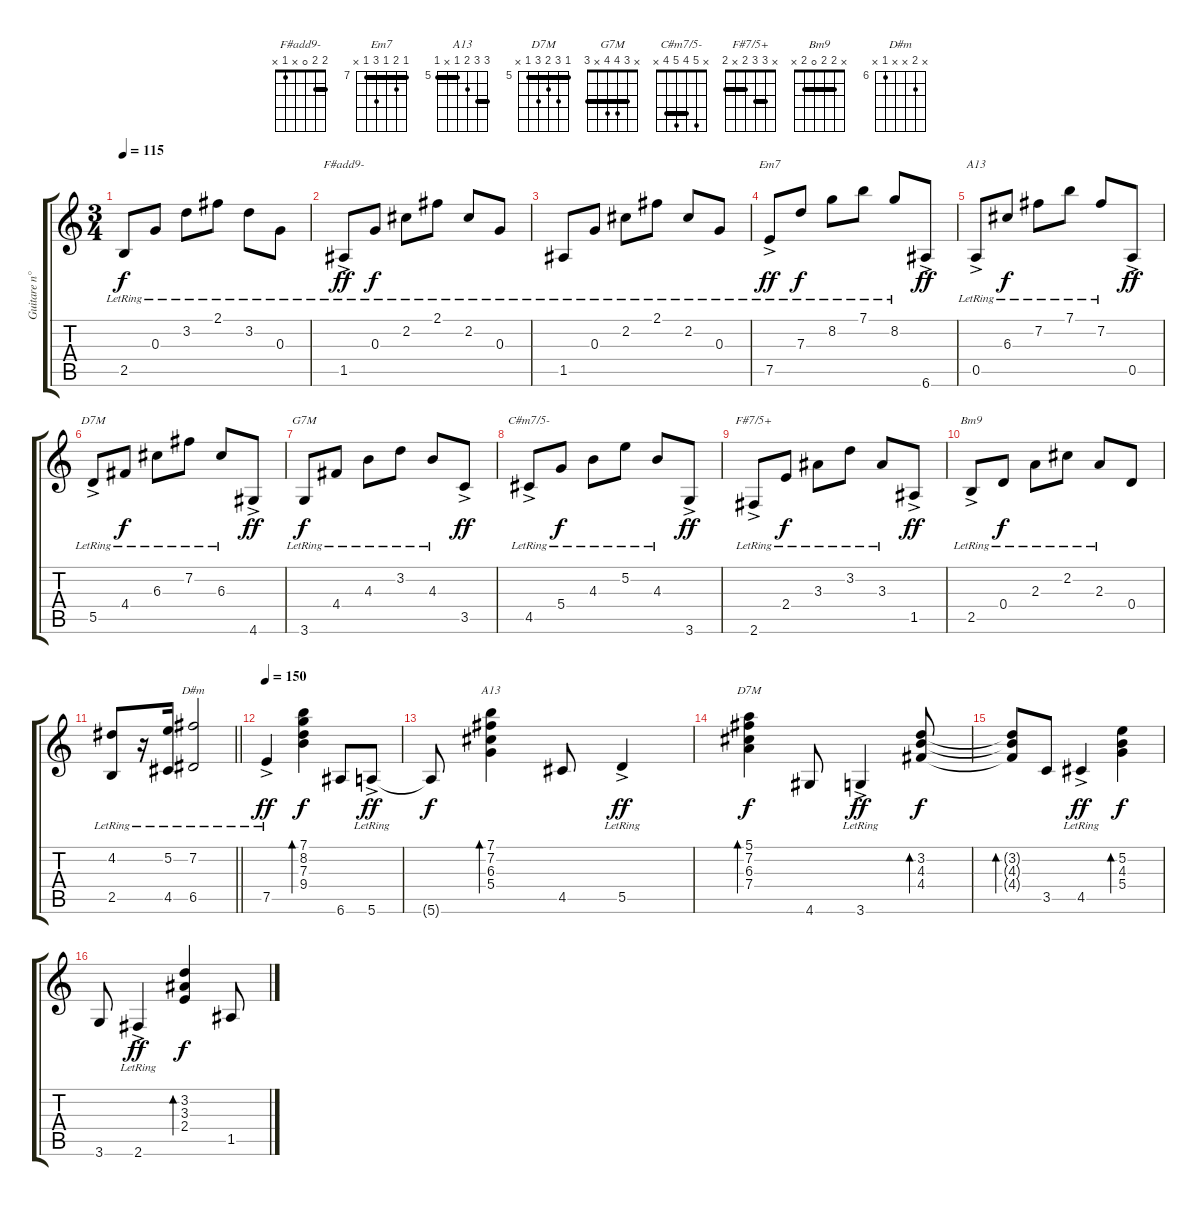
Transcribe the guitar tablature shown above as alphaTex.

\track ("Guitare n°1" "Guitare n°") {instrument acousticguitarnylon}
\staff {score tabs}
\tuning (E4 B3 G3 D3 A2 E2) {hide}
\chord ("F#add9-" 2 2 0 x 1 x) {barre 2}
\chord ("Em7" 7 8 7 9 7 x) {firstfret 7 barre 7}
\chord ("A13" 7 7 6 5 0 x) {firstfret 5 barre 7}
\chord ("D7M" x 7 6 4 5 x) {firstfret 4}
\chord ("G7M" x 3 4 4 x 3) {barre 3}
\chord ("C#m7/5-" x 5 4 5 4 x) {barre 4}
\chord ("F#7/5+" x 3 3 2 x 2) {barre (2 3)}
\chord ("Bm9" x 2 2 0 2 x) {barre 2}
\chord ("D#m" x 7 x x 6 x) {firstfret 6}
\chord ("A13" 7 7 6 5 x 5) {firstfret 5 barre (5 7)}
\chord ("D7M" 5 7 6 7 5 x) {firstfret 5 barre 5}
\ts (3 4)
\tempo 115
\clef g2
\ks c
2.5{lr}.8{dy f} 0.3{lr}.8 3.2{lr}.8 2.1{lr}.8 3.2{lr}.8 0.3{lr}.8 |
1.5{ac lr}.8{ch "F#add9-" dy ff} 0.3{lr}.8{dy f} 2.2{lr}.8 2.1{lr}.8 2.2{lr}.8 0.3{lr}.8 |
1.5{lr}.8 0.3{lr}.8 2.2{lr}.8 2.1{lr}.8 2.2{lr}.8 0.3{lr}.8 |
7.5{ac lr}.8{ch "Em7" dy ff} 7.3{lr}.8{dy f} 8.2{lr}.8 7.1{lr}.8 8.2{lr}.8 6.6{ac}.8{dy ff} |
0.5{ac lr}.8{ch "A13"} 6.3{lr}.8{dy f} 7.2{lr}.8 7.1{lr}.8 7.2{lr}.8 0.5{ac}.8{dy ff} |
5.5{ac lr}.8{ch "D7M"} 4.4{lr}.8{dy f} 6.3{lr}.8 7.2{lr}.8 6.3{lr}.8 4.6{ac}.8{dy ff} |
3.6{lr}.8{ch "G7M" dy f} 4.4{lr}.8 4.3{lr}.8 3.2{lr}.8 4.3{lr}.8 3.5{ac}.8{dy ff} |
4.5{ac lr}.8{ch "C#m7/5-"} 5.4{lr}.8{dy f} 4.3{lr}.8 5.2{lr}.8 4.3{lr}.8 3.6{ac}.8{dy ff} |
2.6{ac lr}.8{ch "F#7/5+"} 2.4{lr}.8{dy f} 3.3{lr}.8 3.2{lr}.8 3.3{lr}.8 1.5{ac}.8{dy ff} |
2.5{ac lr}.8{ch "Bm9"} 0.4{lr}.8{dy f} 2.3{lr}.8 2.2{lr}.8 2.3{lr}.8 0.4.8 |
\barLineRight lightlight
(4.2{lr} 2.5{lr}).8 r.16 (5.2{lr} 4.5{lr}).16 (7.2{lr} 6.5{lr}).2{ch "D#m"} |
\tempo 150
7.5{ac lr}.4{dy ff} (7.1 8.2 7.3 9.4).4{bd 480 dy f} 6.6.8 5.6{ac lr}.8{dy ff} |
5.6{t}.8{dy f} (7.1 7.2 6.3 5.4).4{bd 480 ch "A13"} 4.5.8 5.5{ac lr}.4{dy ff} |
(5.1 7.2 6.3 7.4).4{bd 480 ch "D7M" dy f} 4.6.8 3.6{ac lr}.4{dy ff} (3.2 4.3 4.4).8{bd 480 dy f} |
(3.2{t} 4.3{t} 4.4{t}).8{bd 480} 3.5.8 4.5{ac lr}.4{dy ff} (5.2 4.3 5.4).4{bd 480 dy f} |
3.6.8 2.6{ac lr}.4{dy ff} (3.2 3.3 2.4).4{bd 480 dy f} 1.5.8
